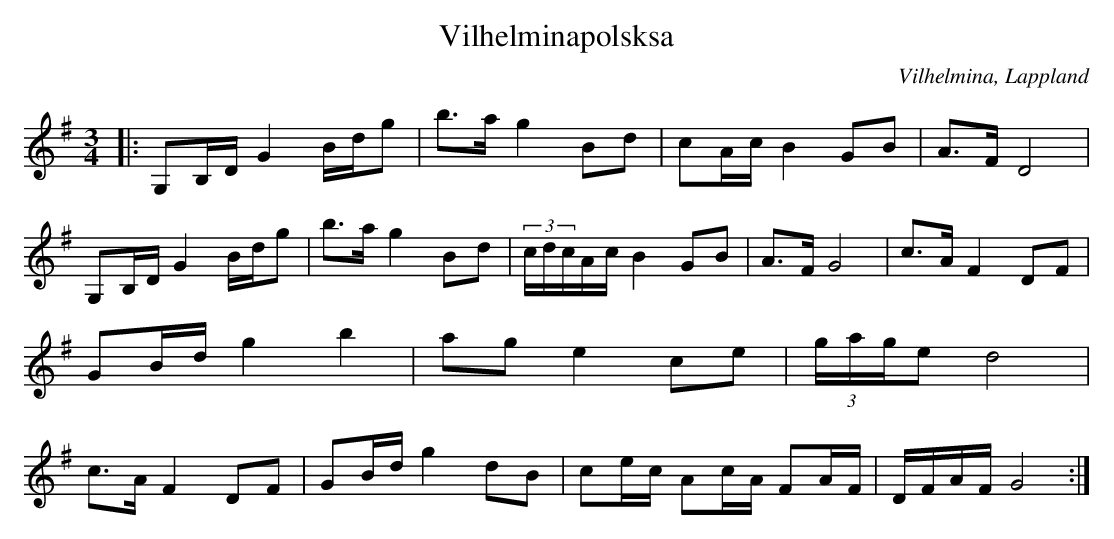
X:1
T:Vilhelminapolsksa
O:Vilhelmina, Lappland
M:3/4
L:1/16
K:G
|: G,2B,D G4 Bdg2 | b3a g4 B2d2 | c2Ac B4 G2B2 | A3F D8 | G,2B,D G4 Bdg2 | b3a g4 B2d2 |(3cdcAc B4 G2B2 | A3F G8| c3A F4 D2F2 | G2Bd g4 b4 | a2g2 e4 c2e2 | (3gage2 d8 | c3A F4 D2F2 | G2Bd g4 d2B2 | c2ec A2cA F2AF | DFAF G8  :|
